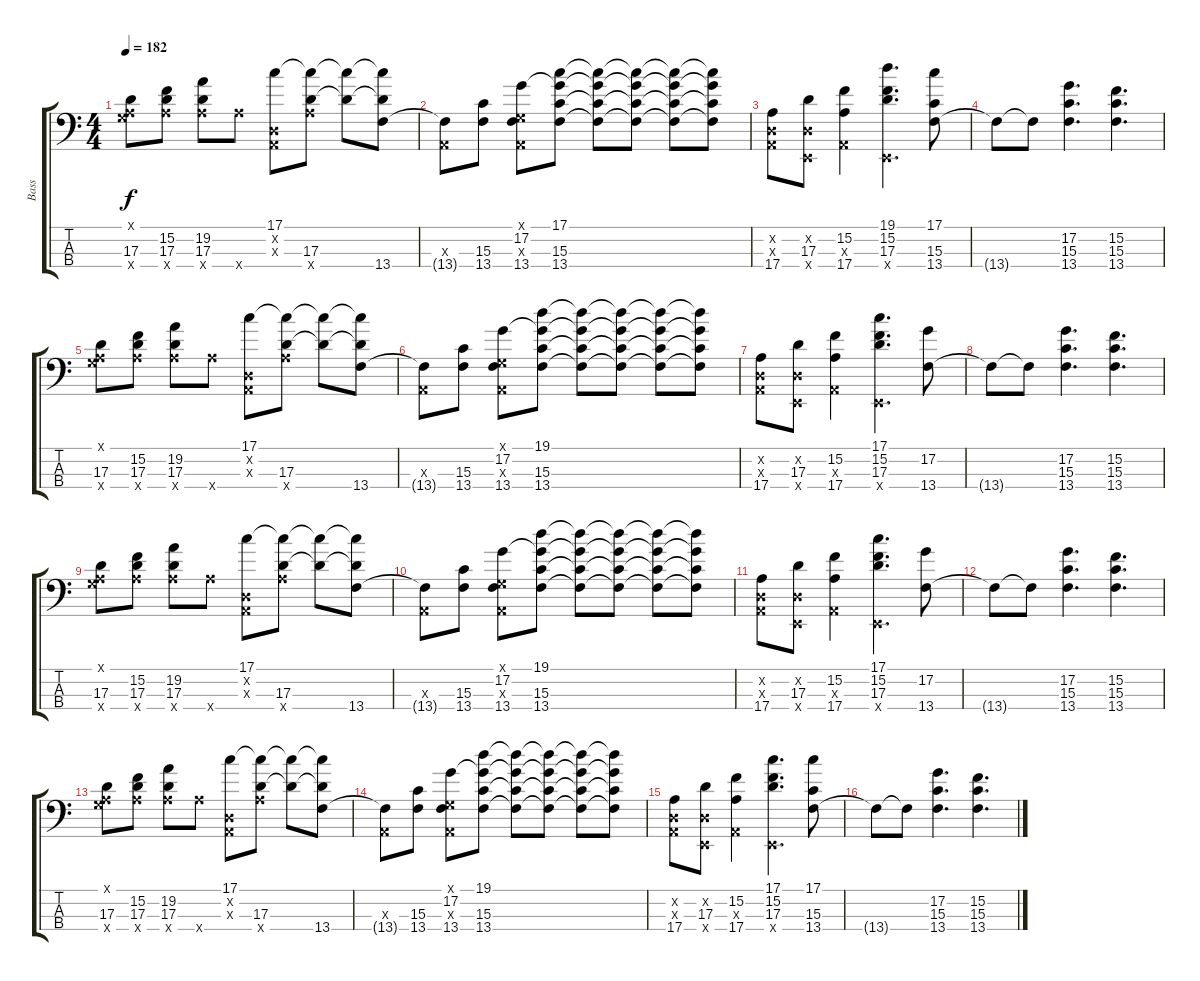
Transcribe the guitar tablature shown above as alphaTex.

\track ("Bass" "Bass") {instrument electricbassfinger}
\staff {score tabs}
\tuning (G2 D2 A1 E1) {hide}
\ts (4 4)
\tempo 182
\clef f4
\ks c
(0.1{x} 17.3 17.4{x}).8{dy f} (15.2 17.3 17.4{x}).8 (19.2 17.3 17.4{x}).8 17.4{x}.8 (17.1 0.2{x} 0.3{x}).8 (17.1{t} 17.3 17.4{x}).8 (17.1{t} 17.3{t}).8 (17.1{t} 17.3{t} 13.4).8 |
(0.3{x} 13.4{t}).8 (15.3 13.4).8 (0.1{x} 17.2 0.3{x} 13.4).8 (17.1 17.2{t} 15.3 13.4).8 (17.1{t} 17.2{t} 15.3{t} 13.4{t}).8 (17.1{t} 17.2{t} 15.3{t} 13.4{t}).8 (17.1{t} 17.2{t} 15.3{t} 13.4{t}).8 (17.1{t} 17.2{t} 15.3{t} 13.4{t}).8 |
(0.2{x} 0.3{x} 17.4).8 (0.2{x} 17.3 0.4{x}).8 (15.2 0.3{x} 17.4).4 (19.1 15.2 17.3 0.4{x}).4{d} (17.1 15.3 13.4).8 |
13.4{t}.8 13.4{t}.8 (17.2 15.3 13.4).4{d} (15.2 15.3 13.4).4{d} |
(0.1{x} 17.3 17.4{x}).8 (15.2 17.3 17.4{x}).8 (19.2 17.3 17.4{x}).8 17.4{x}.8 (17.1 0.2{x} 0.3{x}).8 (17.1{t} 17.3 17.4{x}).8 (17.1{t} 17.3{t}).8 (17.1{t} 17.3{t} 13.4).8 |
(0.3{x} 13.4{t}).8 (15.3 13.4).8 (0.1{x} 17.2 0.3{x} 13.4).8 (19.1 17.2{t} 15.3 13.4).8 (19.1{t} 17.2{t} 15.3{t} 13.4{t}).8 (19.1{t} 17.2{t} 15.3{t} 13.4{t}).8 (19.1{t} 17.2{t} 15.3{t} 13.4{t}).8 (19.1{t} 17.2{t} 15.3{t} 13.4{t}).8 |
(0.2{x} 0.3{x} 17.4).8 (0.2{x} 17.3 0.4{x}).8 (15.2 0.3{x} 17.4).4 (17.1 15.2 17.3 0.4{x}).4{d} (17.2 13.4).8 |
13.4{t}.8 13.4{t}.8 (17.2 15.3 13.4).4{d} (15.2 15.3 13.4).4{d} |
(0.1{x} 17.3 17.4{x}).8 (15.2 17.3 17.4{x}).8 (19.2 17.3 17.4{x}).8 17.4{x}.8 (17.1 0.2{x} 0.3{x}).8 (17.1{t} 17.3 17.4{x}).8 (17.1{t} 17.3{t}).8 (17.1{t} 17.3{t} 13.4).8 |
(0.3{x} 13.4{t}).8 (15.3 13.4).8 (0.1{x} 17.2 0.3{x} 13.4).8 (19.1 17.2{t} 15.3 13.4).8 (19.1{t} 17.2{t} 15.3{t} 13.4{t}).8 (19.1{t} 17.2{t} 15.3{t} 13.4{t}).8 (19.1{t} 17.2{t} 15.3{t} 13.4{t}).8 (19.1{t} 17.2{t} 15.3{t} 13.4{t}).8 |
(0.2{x} 0.3{x} 17.4).8 (0.2{x} 17.3 0.4{x}).8 (15.2 0.3{x} 17.4).4 (17.1 15.2 17.3 0.4{x}).4{d} (17.2 13.4).8 |
13.4{t}.8 13.4{t}.8 (17.2 15.3 13.4).4{d} (15.2 15.3 13.4).4{d} |
(0.1{x} 17.3 17.4{x}).8 (15.2 17.3 17.4{x}).8 (19.2 17.3 17.4{x}).8 17.4{x}.8 (17.1 0.2{x} 0.3{x}).8 (17.1{t} 17.3 17.4{x}).8 (17.1{t} 17.3{t}).8 (17.1{t} 17.3{t} 13.4).8 |
(0.3{x} 13.4{t}).8 (15.3 13.4).8 (0.1{x} 17.2 0.3{x} 13.4).8 (19.1 17.2{t} 15.3 13.4).8 (19.1{t} 17.2{t} 15.3{t} 13.4{t}).8 (19.1{t} 17.2{t} 15.3{t} 13.4{t}).8 (19.1{t} 17.2{t} 15.3{t} 13.4{t}).8 (19.1{t} 17.2{t} 15.3{t} 13.4{t}).8 |
(0.2{x} 0.3{x} 17.4).8 (0.2{x} 17.3 0.4{x}).8 (15.2 0.3{x} 17.4).4 (17.1 15.2 17.3 0.4{x}).4{d} (17.1 15.3 13.4).8 |
13.4{t}.8 13.4{t}.8 (17.2 15.3 13.4).4{d} (15.2 15.3 13.4).4{d}
